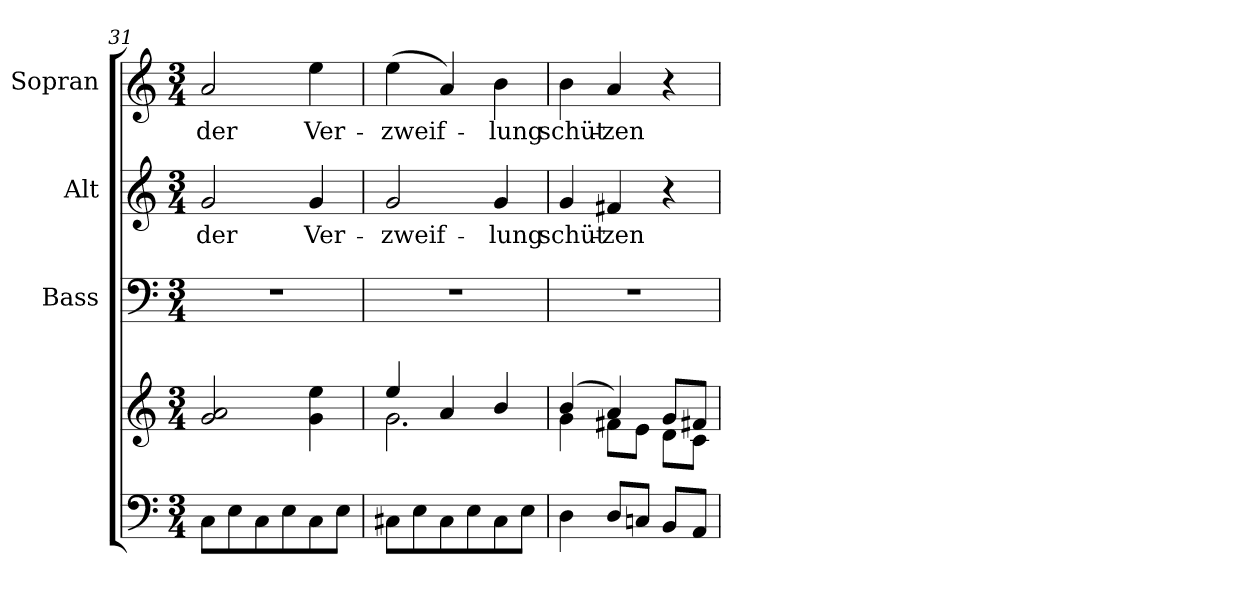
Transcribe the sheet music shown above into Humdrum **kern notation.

**kern	**kern	**kern	**kern	**text	**kern	**text
*part4	*part4	*part3	*part2	*part2	*part1	*part1
*staff5	*staff4	*staff3	*staff2	*staff2	*staff1	*staff1
*	*	*I"Bass	*I"Alt	*	*I"Sopran	*
*	*	*I'B.	*I'A.	*	*I'S.	*
*clefF4	*clefG2	*clefF4	*clefG2	*	*clefG2	*
*k[]	*k[]	*k[]	*k[]	*	*k[]	*
*C:	*C:	*C:	*C:	*	*C:	*
*M3/4	*M3/4	*M3/4	*M3/4	*	*M3/4	*
=31	=31	=31	=31	=31	=31	=31
!	!	!	!	!LO:LY:b	!	!LO:LY:b
8C\L	2g/ 2a/	2.r	2g/	der	2a/	der
8E\	.	.	.	.	.	.
8C\	.	.	.	.	.	.
8E\	.	.	.	.	.	.
!	!	!	!	!LO:LY:b	!	!LO:LY:b
8C\	4g\ 4ee\	.	4g/	Ver-	4ee\	Ver-
8E\J	.	.	.	.	.	.
=32	=32	=32	=32	=32	=32	=32
*	*^	*	*	*	*	*
!	!	!	!	!	!LO:LY:b	!	!LO:LY:b
8C#X\L	4ee/	2.g\	2.r	2g/	-zweif-	(>4ee\	-zweif-
8E\	.	.	.	.	.	.	.
8C#\	4a/	.	.	.	.	4a/)	.
8E\	.	.	.	.	.	.	.
!	!	!	!	!	!LO:LY:b	!	!LO:LY:b
8C#\	4b/	.	.	4g/	-lung	4b\	-lung
8E\J	.	.	.	.	.	.	.
=33	=33	=33	=33	=33	=33	=33	=33
!	!	!	!	!	!LO:LY:b	!	!LO:LY:b
4D\	(4b/	4g\	2.r	4g/	schüt-	4b\	schüt-
!	!	!	!	!	!LO:LY:b	!	!LO:LY:b
8D/L	4a/)	8f#X\L	.	4f#X/	-zen	4a/	-zen
8Cn/J	.	8e\J	.	.	.	.	.
8BB/L	8g/L	8d\L	.	4r	.	4r	.
8AA/J	8f#X/J	8c\J	.	.	.	.	.
*	*v	*v	*	*	*	*	*
=	=	=	=	=	=	=
*-	*-	*-	*-	*-	*-	*-
